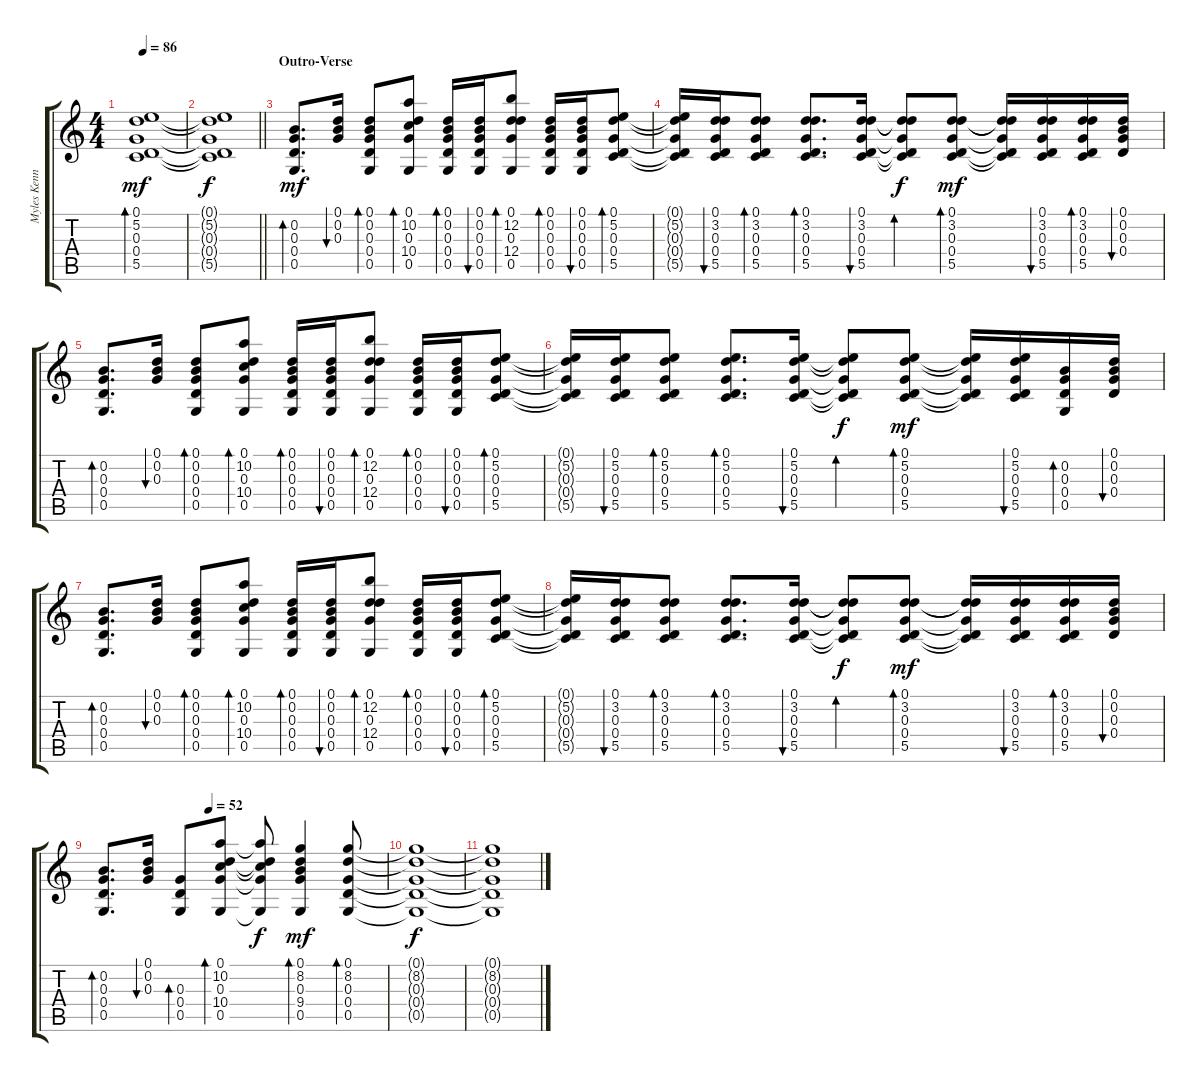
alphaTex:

\track ("Myles Kennedy" "Myles Kenn") {instrument acousticguitarsteel}
\staff {score tabs}
\tuning (D4 B3 G3 D3 G2 D2) {hide}
\ts (4 4)
\tempo 86
\clef g2
\ks c
(0.1 5.2 0.3 0.4 5.5).1{bd 60 dy mf volume 0} |
\barLineRight lightlight
(0.1{t} 5.2{t} 0.3{t} 0.4{t} 5.5{t}).1{dy f} |
\section ("" "Outro-Verse")
(0.2 0.3 0.4 0.5).8{d bd 60 dy mf volume 13 instrument acousticguitarsteel} (0.1 0.2 0.3).16{bu 60} (0.1 0.2 0.3 0.4 0.5).8{bd 60} (0.1 10.2 0.3 10.4 0.5).8{bd 60} (0.1 0.2 0.3 0.4 0.5).16{bd 60} (0.1 0.2 0.3 0.4 0.5).16{bu 60} (0.1 12.2 0.3 12.4 0.5).8{bd 60} (0.1 0.2 0.3 0.4 0.5).16{bd 60} (0.1 0.2 0.3 0.4 0.5).16{bu 60} (0.1 5.2 0.3 0.4 5.5).8{bd 60} |
(0.1{t} 5.2{t} 0.3{t} 0.4{t} 5.5{t}).16 (0.1 3.2 0.3 0.4 5.5).16{bu 60} (0.1 3.2 0.3 0.4 5.5).8{bd 60} (0.1 3.2 0.3 0.4 5.5).8{d bd 60} (0.1 3.2 0.3 0.4 5.5).16{bu 60} (0.1{t} 3.2{t} 0.3{t} 0.4{t} 5.5{t}).8{bd 60 dy f} (0.1 3.2 0.3 0.4 5.5).8{bd 60 dy mf} (0.1{t} 3.2{t} 0.3{t} 0.4{t} 5.5{t}).16 (0.1 3.2 0.3 0.4 5.5).16{bu 60} (0.1 3.2 0.3 0.4 5.5).16{bd 60} (0.1 0.2 0.3 0.4).16{bu 60} |
(0.2 0.3 0.4 0.5).8{d bd 60} (0.1 0.2 0.3).16{bu 60} (0.1 0.2 0.3 0.4 0.5).8{bd 60} (0.1 10.2 0.3 10.4 0.5).8{bd 60} (0.1 0.2 0.3 0.4 0.5).16{bd 60} (0.1 0.2 0.3 0.4 0.5).16{bu 60} (0.1 12.2 0.3 12.4 0.5).8{bd 60} (0.1 0.2 0.3 0.4 0.5).16{bd 60} (0.1 0.2 0.3 0.4 0.5).16{bu 60} (0.1 5.2 0.3 0.4 5.5).8{bd 60} |
(0.1{t} 5.2{t} 0.3{t} 0.4{t} 5.5{t}).16 (0.1 5.2 0.3 0.4 5.5).16{bu 60} (0.1 5.2 0.3 0.4 5.5).8{bd 60} (0.1 5.2 0.3 0.4 5.5).8{d bd 60} (0.1 5.2 0.3 0.4 5.5).16{bu 60} (0.1{t} 5.2{t} 0.3{t} 0.4{t} 5.5{t}).8{bd 60 dy f} (0.1 5.2 0.3 0.4 5.5).8{bd 60 dy mf} (0.1{t} 5.2{t} 0.3{t} 0.4{t} 5.5{t}).16 (0.1 5.2 0.3 0.4 5.5).16{bu 60} (0.2 0.3 0.4 0.5).16{bd 60} (0.1 0.2 0.3 0.4).16{bu 60} |
(0.2 0.3 0.4 0.5).8{d bd 60} (0.1 0.2 0.3).16{bu 60} (0.1 0.2 0.3 0.4 0.5).8{bd 60} (0.1 10.2 0.3 10.4 0.5).8{bd 60} (0.1 0.2 0.3 0.4 0.5).16{bd 60} (0.1 0.2 0.3 0.4 0.5).16{bu 60} (0.1 12.2 0.3 12.4 0.5).8{bd 60} (0.1 0.2 0.3 0.4 0.5).16{bd 60} (0.1 0.2 0.3 0.4 0.5).16{bu 60} (0.1 5.2 0.3 0.4 5.5).8{bd 60} |
(0.1{t} 5.2{t} 0.3{t} 0.4{t} 5.5{t}).16 (0.1 3.2 0.3 0.4 5.5).16{bu 60} (0.1 3.2 0.3 0.4 5.5).8{bd 60} (0.1 3.2 0.3 0.4 5.5).8{d bd 60} (0.1 3.2 0.3 0.4 5.5).16{bu 60} (0.1{t} 3.2{t} 0.3{t} 0.4{t} 5.5{t}).8{bd 60 dy f} (0.1 3.2 0.3 0.4 5.5).8{bd 60 dy mf} (0.1{t} 3.2{t} 0.3{t} 0.4{t} 5.5{t}).16 (0.1 3.2 0.3 0.4 5.5).16{bu 60} (0.1 3.2 0.3 0.4 5.5).16{bd 60} (0.1 0.2 0.3 0.4).16{bu 60} |
\tempo (52 0.375)
(0.2 0.3 0.4 0.5).8{d bd 60} (0.1 0.2 0.3).16{bu 60} (0.3 0.4 0.5).8{bd 60} (0.1 10.2 0.3 10.4 0.5).8{bd 60} (0.1{t} 10.2{t} 0.3{t} 10.4{t} 0.5{t}).8{dy f} (0.1 8.2 0.3 9.4 0.5).4{bd 60 dy mf} (0.1 8.2 0.3 0.4 0.5).8{bd 60 volume 0} |
(0.1{t} 8.2{t} 0.3{t} 0.4{t} 0.5{t}).1{dy f} |
(0.1{t} 8.2{t} 0.3{t} 0.4{t} 0.5{t}).1
